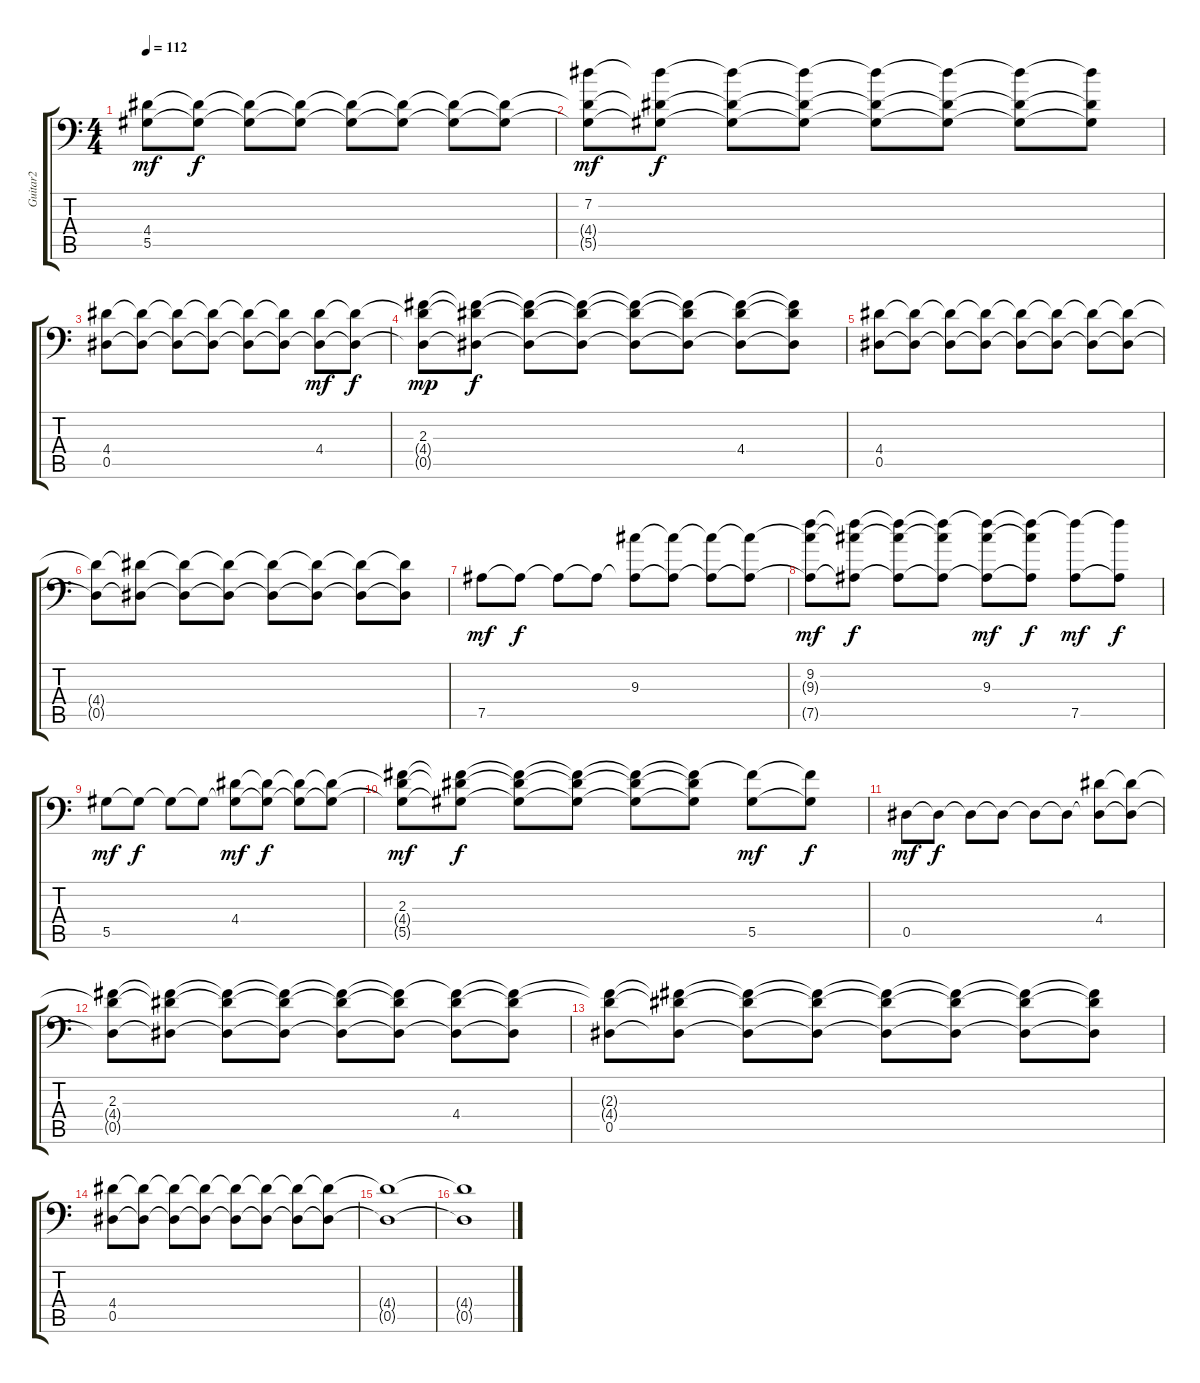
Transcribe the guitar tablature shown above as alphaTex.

\track ("Guitar2" "Guitar2") {instrument overdrivenguitar}
\staff {score tabs}
\tuning (B3 Ab3 E3 B2 Eb2 Bb1) {hide}
\ts (4 4)
\tempo 112
\clef f4
\ks c
(4.4 5.5).8{dy mf} (4.4{t} 5.5{t}).8{dy f} (4.4{t} 5.5{t}).8 (4.4{t} 5.5{t}).8 (4.4{t} 5.5{t}).8 (4.4{t} 5.5{t}).8 (4.4{t} 5.5{t}).8 (4.4{t} 5.5{t}).8 |
(7.2 4.4{t} 5.5{t}).8{dy mf} (7.2{t} 4.4{t} 5.5{t}).8{dy f} (7.2{t} 4.4{t} 5.5{t}).8 (7.2{t} 4.4{t} 5.5{t}).8 (7.2{t} 4.4{t} 5.5{t}).8 (7.2{t} 4.4{t} 5.5{t}).8 (7.2{t} 4.4{t} 5.5{t}).8 (7.2{t} 4.4{t} 5.5{t}).8 |
(4.4 0.5).8 (4.4{t} 0.5{t}).8 (4.4{t} 0.5{t}).8 (4.4{t} 0.5{t}).8 (4.4{t} 0.5{t}).8 (4.4{t} 0.5{t}).8 (4.4 0.5{t}).8{dy mf} (4.4{t} 0.5{t}).8{dy f} |
(2.3 4.4{t} 0.5{t}).8{dy mp} (2.3{t} 4.4{t} 0.5{t}).8{dy f} (2.3{t} 4.4{t} 0.5{t}).8 (2.3{t} 4.4{t} 0.5{t}).8 (2.3{t} 4.4{t} 0.5{t}).8 (2.3{t} 4.4{t} 0.5{t}).8 (2.3{t} 4.4 0.5{t}).8 (2.3{t} 4.4{t} 0.5{t}).8 |
(4.4 0.5).8 (4.4{t} 0.5{t}).8 (4.4{t} 0.5{t}).8 (4.4{t} 0.5{t}).8 (4.4{t} 0.5{t}).8 (4.4{t} 0.5{t}).8 (4.4{t} 0.5{t}).8 (4.4{t} 0.5{t}).8 |
(4.4{t} 0.5{t}).8 (4.4{t} 0.5{t}).8 (4.4{t} 0.5{t}).8 (4.4{t} 0.5{t}).8 (4.4{t} 0.5{t}).8 (4.4{t} 0.5{t}).8 (4.4{t} 0.5{t}).8 (4.4{t} 0.5{t}).8 |
7.5.8{dy mf} 7.5{t}.8{dy f} 7.5{t}.8 7.5{t}.8 (9.3 7.5{t}).8 (9.3{t} 7.5{t}).8 (9.3{t} 7.5{t}).8 (9.3{t} 7.5{t}).8 |
(9.2 9.3{t} 7.5{t}).8{dy mf} (9.2{t} 9.3{t} 7.5{t}).8{dy f} (9.2{t} 9.3{t} 7.5{t}).8 (9.2{t} 9.3{t} 7.5{t}).8 (9.2{t} 9.3 7.5{t}).8{dy mf} (9.2{t} 9.3{t} 7.5{t}).8{dy f} (9.2{t} 7.5).8{dy mf} (9.2{t} 7.5{t}).8{dy f} |
5.5.8{dy mf} 5.5{t}.8{dy f} 5.5{t}.8 5.5{t}.8 (4.4 5.5{t}).8{dy mf} (4.4{t} 5.5{t}).8{dy f} (4.4{t} 5.5{t}).8 (4.4{t} 5.5{t}).8 |
(2.3 4.4{t} 5.5{t}).8{dy mf} (2.3{t} 4.4{t} 5.5{t}).8{dy f} (2.3{t} 4.4{t} 5.5{t}).8 (2.3{t} 4.4{t} 5.5{t}).8 (2.3{t} 4.4{t} 5.5{t}).8 (2.3{t} 4.4{t} 5.5{t}).8 (2.3{t} 5.5).8{dy mf} (2.3{t} 5.5{t}).8{dy f} |
0.5.8{dy mf} 0.5{t}.8{dy f} 0.5{t}.8 0.5{t}.8 0.5{t}.8 0.5{t}.8 (4.4 0.5{t}).8 (4.4{t} 0.5{t}).8 |
(2.3 4.4{t} 0.5{t}).8 (2.3{t} 4.4{t} 0.5{t}).8 (2.3{t} 4.4{t} 0.5{t}).8 (2.3{t} 4.4{t} 0.5{t}).8 (2.3{t} 4.4{t} 0.5{t}).8 (2.3{t} 4.4{t} 0.5{t}).8 (2.3{t} 4.4 0.5{t}).8 (2.3{t} 4.4{t} 0.5{t}).8 |
(2.3{t} 4.4{t} 0.5).8 (2.3{t} 4.4{t} 0.5{t}).8 (2.3{t} 4.4{t} 0.5{t}).8 (2.3{t} 4.4{t} 0.5{t}).8 (2.3{t} 4.4{t} 0.5{t}).8 (2.3{t} 4.4{t} 0.5{t}).8 (2.3{t} 4.4{t} 0.5{t}).8 (2.3{t} 4.4{t} 0.5{t}).8 |
(4.4 0.5).8 (4.4{t} 0.5{t}).8 (4.4{t} 0.5{t}).8 (4.4{t} 0.5{t}).8 (4.4{t} 0.5{t}).8 (4.4{t} 0.5{t}).8 (4.4{t} 0.5{t}).8 (4.4{t} 0.5{t}).8 |
(4.4{t} 0.5{t}).1 |
(4.4{t} 0.5{t}).1
